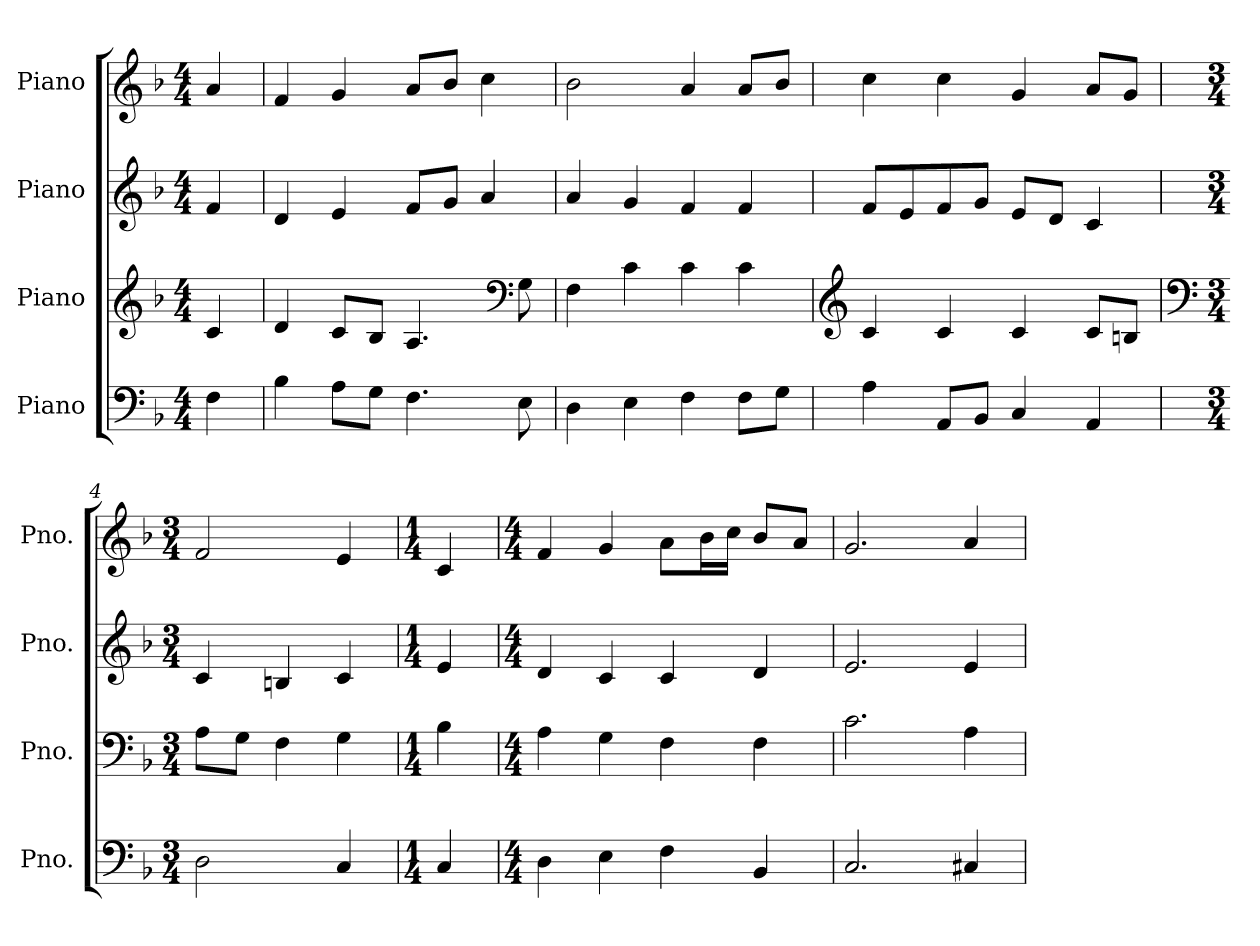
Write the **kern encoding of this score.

**kern	**kern	**kern	**kern
*part4	*part3	*part2	*part1
*staff4	*staff3	*staff2	*staff1
*I"Piano	*I"Piano	*I"Piano	*I"Piano
*I'Pno.	*I'Pno.	*I'Pno.	*I'Pno.
*clefF4	*clefG2	*clefG2	*clefG2
*k[b-]	*k[b-]	*k[b-]	*k[b-]
*M4/4	*M4/4	*M4/4	*M4/4
*MM120	*MM120	*MM120	*MM120
=	=	=	=
4F\	4c/	4f/	4a/
=1	=1	=1	=1
4B-\	4d/	4d/	4f/
8A\L	8c/L	4e/	4g/
8G\J	8B-/J	.	.
4.F\	4.A/	8f/L	8a/L
.	.	8g/J	8b-/J
.	.	4a/	4cc\
*	*clefF4	*	*
8E\	8G\	.	.
=2	=2	=2	=2
4D\	4F\	4a/	2b-\
4E\	4c\	4g/	.
4F\	4c\	4f/	4a/
8F\L	4c\	4f/	8a/L
8G\J	.	.	8b-/J
=3	=3	=3	=3
*	*clefG2	*	*
4A\	4c/	8f/L	4cc\
.	.	8e/	.
8AA/L	4c/	8f/	4cc\
8BB-/J	.	8g/J	.
4C/	4c/	8e/L	4g/
.	.	8d/J	.
4AA/	8c/L	4c/	8a/L
.	8Bn/J	.	8g/J
=4	=4	=4	=4
*	*clefF4	*	*
*M3/4	*M3/4	*M3/4	*M3/4
2D\	8A\L	4c/	2f/
.	8G\J	.	.
.	4F\	4Bn/	.
4C/	4G\	4c/	4e/
=5	=5	=5	=5
*M1/4	*M1/4	*M1/4	*M1/4
4C/	4B-\	4e/	4c/
!!LO:LB:g=z
=6	=6	=6	=6
*M4/4	*M4/4	*M4/4	*M4/4
4D\	4A\	4d/	4f/
4E\	4G\	4c/	4g/
4F\	4F\	4c/	8a\L
.	.	.	16b-\L
.	.	.	16cc\JJ
4BB-/	4F\	4d/	8b-/L
.	.	.	8a/J
=7	=7	=7	=7
2.C/	2.c\	2.e/	2.g/
4C#X/	4A\	4e/	4a/
=	=	=	=
*-	*-	*-	*-
